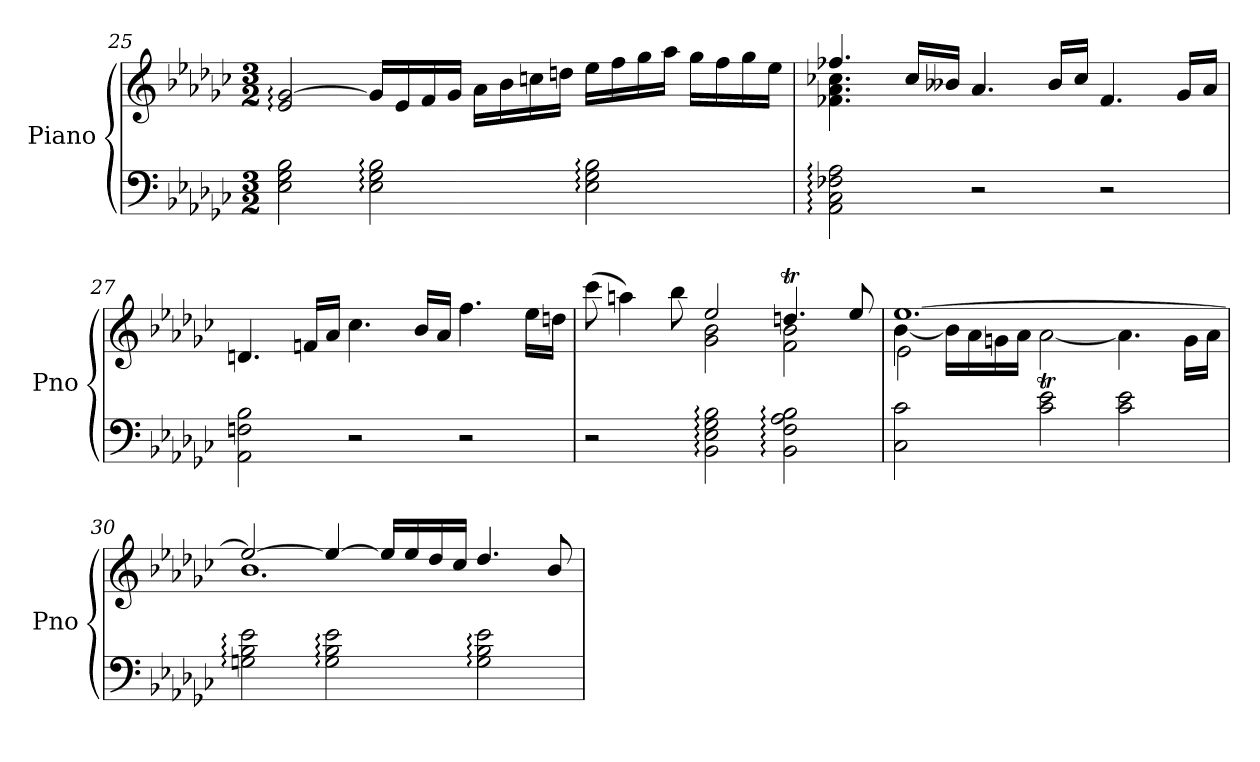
**kern	**kern
*part1	*part1
*staff2	*staff1
*I"Piano	*
*I'Pno	*
!!LO:LB:g=z
*clefF4	*clefG2
*k[b-e-a-d-g-c-]	*k[b-e-a-d-g-c-]
*M3/2	*M3/2
=25	=25
2E-\ 2G-\ 2B-\	2e-/: [2g-/:
2E-\: 2G-\: 2B-\:	16g-/LL]
.	16e-/
.	16f/
.	16g-/JJ
.	16a-\LL
.	16b-\
.	16ccn\
.	16ddn\JJ
2E-\: 2G-\: 2B-\:	16ee-\LL
.	16ff\
.	16gg-\
.	16aa-\JJ
.	16gg-\LL
.	16ff\
.	16gg-\
.	16ee-\JJ
=26	=26
*	*^
2AA-\: 2C-\: 2F-X\: 2A-\:	4.ff-X:/	4.f-X\ 4.a-\ 4.cc-X\
.	16cc-/LL	1ryy
.	16b--X/JJ	.
2r	4.a-/	.
.	16b--/LL	.
.	16cc-/JJ	.
2r	4.f-/	.
.	16g-/LL	8ryy
.	16a-/JJ	.
*	*v	*v
=27	=27
2AA-\ 2Fn\ 2B-\	4.dn/
.	16fn/LL
.	16a-/JJ
2r	4.cc-\
.	16b-/LL
.	16a-/JJ
2r	4.ff\
.	16ee-\LL
.	16ddn\JJ
!!LO:PB:g=z
=28	=28
*	*^
2r	(8ccc-\	2ryy
.	4aan\)	.
.	8bb-\	.
2BB-\: 2E-\: 2G-\: 2B-\:	2ee-:/	2g-\ 2b-\
2BB-\: 2F\: 2A-\: 2B-\:	4.ddnt/	2f\ 2b-\
.	8ee-/	.
=29	=29	=29
*	*	*^
2C-\ 2c-\	[1.ee-	[4b-\	2e-\
.	.	16b-\LL]	.
.	.	16a-\	.
.	.	16gn\	.
.	.	16a-\JJ	.
2c-\ 2e-\	.	[2a-T\	1ryy
2c-\ 2e-\	.	4.a-\]	.
.	.	16g\LL	.
.	.	16a-\JJ	.
*	*	*v	*v
=30	=30	=30
2Gn\: 2B-\: 2e-\:	2ee-/_	1.b-
2G\: 2B-\: 2e-\:	4ee-/_	.
.	16ee-/LL]	.
.	16ee-/	.
.	16dd-/	.
.	16cc-/JJ	.
2G\: 2B-\: 2e-\:	4.dd-/	.
.	8b-/	.
*	*v	*v
=	=
*-	*-
